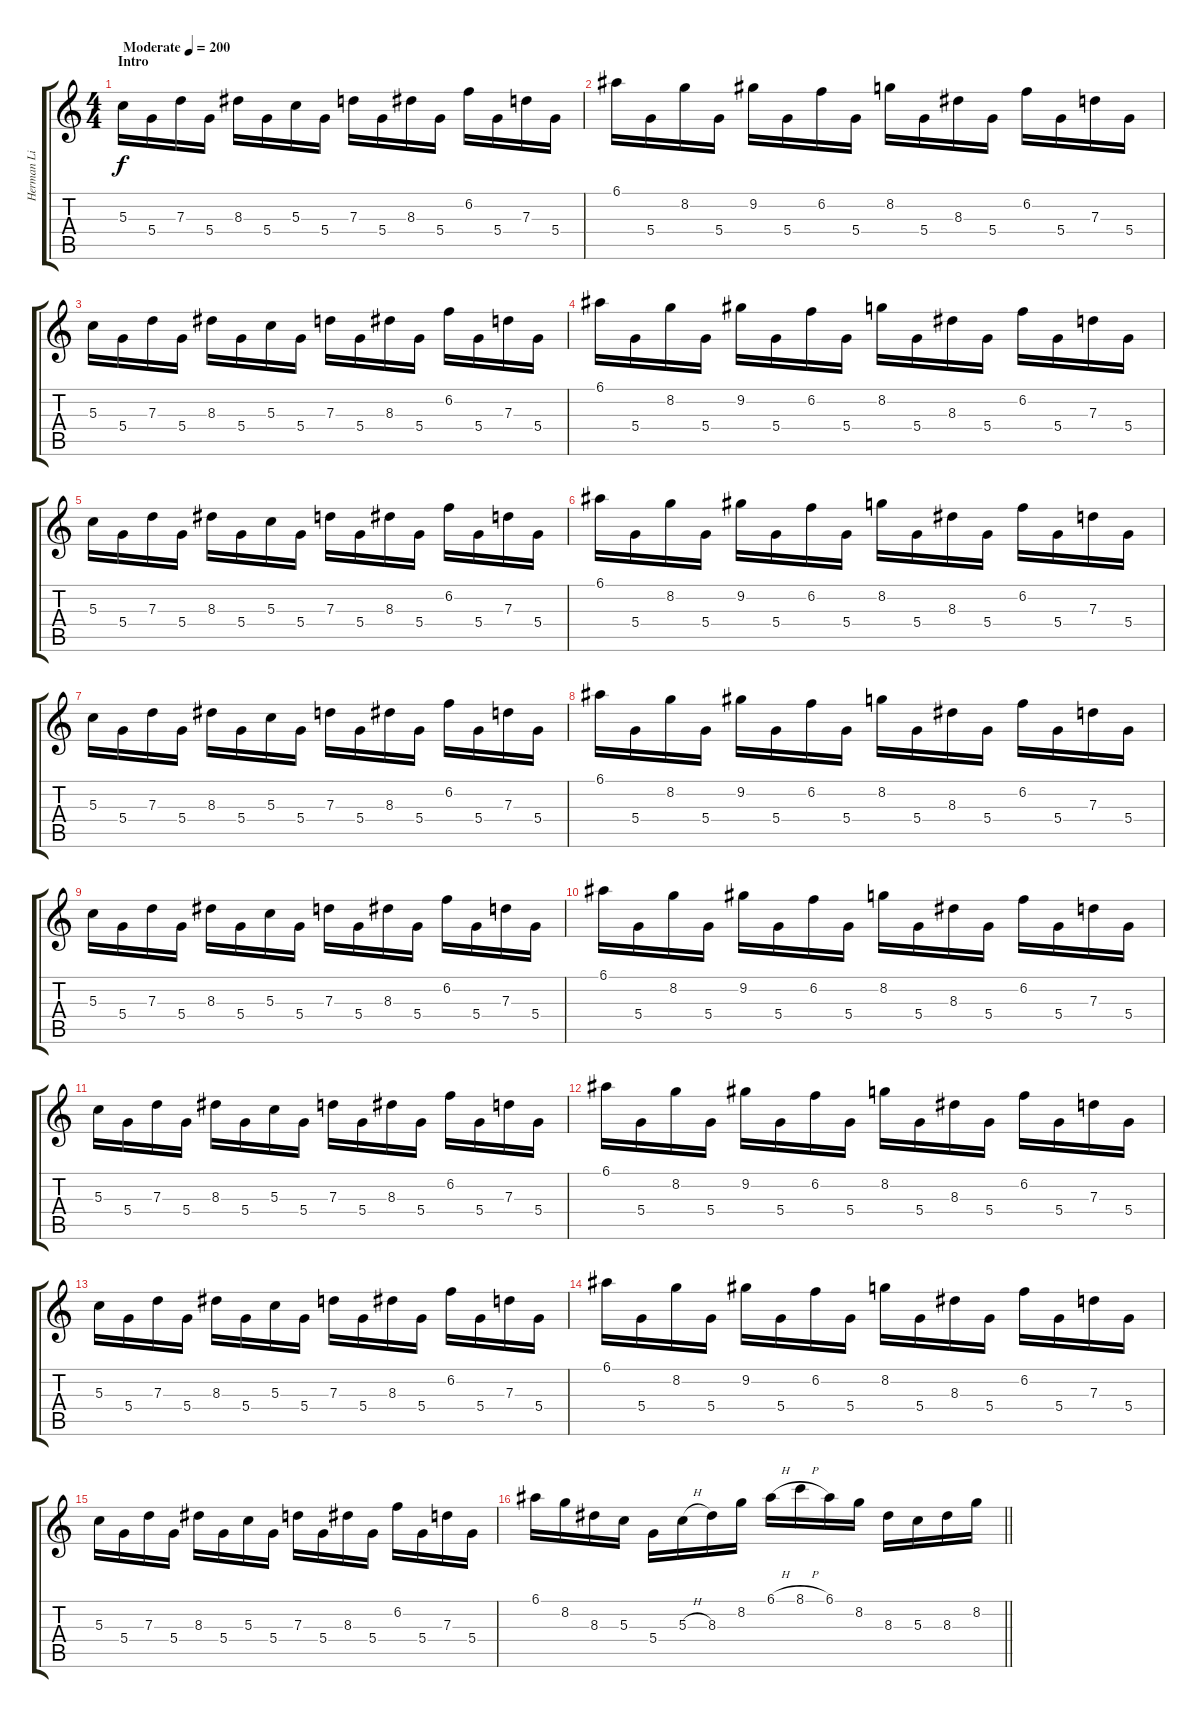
\track ("Herman Li (Lead Guitar)" "Herman Li ") {instrument overdrivenguitar}
\staff {score tabs}
\tuning (E4 B3 G3 D3 A2 E2) {hide}
\ts (4 4)
\section ("" "Intro")
\tempo (200 "Moderate")
\clef g2
\ks aminor
5.3.16{dy f volume 13 instrument acousticguitarnylon} 5.4.16 7.3.16 5.4.16 8.3.16 5.4.16 5.3.16 5.4.16 7.3.16 5.4.16 8.3.16 5.4.16 6.2.16 5.4.16 7.3.16 5.4.16 |
6.1.16 5.4.16 8.2.16 5.4.16 9.2.16 5.4.16 6.2.16 5.4.16 8.2.16 5.4.16 8.3.16 5.4.16 6.2.16 5.4.16 7.3.16 5.4.16 |
5.3.16 5.4.16 7.3.16 5.4.16 8.3.16 5.4.16 5.3.16 5.4.16 7.3.16 5.4.16 8.3.16 5.4.16 6.2.16 5.4.16 7.3.16 5.4.16 |
6.1.16 5.4.16 8.2.16 5.4.16 9.2.16 5.4.16 6.2.16 5.4.16 8.2.16 5.4.16 8.3.16 5.4.16 6.2.16 5.4.16 7.3.16 5.4.16 |
5.3.16 5.4.16 7.3.16 5.4.16 8.3.16 5.4.16 5.3.16 5.4.16 7.3.16 5.4.16 8.3.16 5.4.16 6.2.16 5.4.16 7.3.16 5.4.16 |
6.1.16 5.4.16 8.2.16 5.4.16 9.2.16 5.4.16 6.2.16 5.4.16 8.2.16 5.4.16 8.3.16 5.4.16 6.2.16 5.4.16 7.3.16 5.4.16 |
5.3.16 5.4.16 7.3.16 5.4.16 8.3.16 5.4.16 5.3.16 5.4.16 7.3.16 5.4.16 8.3.16 5.4.16 6.2.16 5.4.16 7.3.16 5.4.16 |
6.1.16 5.4.16 8.2.16 5.4.16 9.2.16 5.4.16 6.2.16 5.4.16 8.2.16 5.4.16 8.3.16 5.4.16 6.2.16 5.4.16 7.3.16 5.4.16 |
5.3.16 5.4.16 7.3.16 5.4.16 8.3.16 5.4.16 5.3.16 5.4.16 7.3.16 5.4.16 8.3.16 5.4.16 6.2.16 5.4.16 7.3.16 5.4.16 |
6.1.16 5.4.16 8.2.16 5.4.16 9.2.16 5.4.16 6.2.16 5.4.16 8.2.16 5.4.16 8.3.16 5.4.16 6.2.16 5.4.16 7.3.16 5.4.16 |
5.3.16 5.4.16 7.3.16 5.4.16 8.3.16 5.4.16 5.3.16 5.4.16 7.3.16 5.4.16 8.3.16 5.4.16 6.2.16 5.4.16 7.3.16 5.4.16 |
6.1.16 5.4.16 8.2.16 5.4.16 9.2.16 5.4.16 6.2.16 5.4.16 8.2.16 5.4.16 8.3.16 5.4.16 6.2.16 5.4.16 7.3.16 5.4.16 |
5.3.16 5.4.16 7.3.16 5.4.16 8.3.16 5.4.16 5.3.16 5.4.16 7.3.16 5.4.16 8.3.16 5.4.16 6.2.16 5.4.16 7.3.16 5.4.16 |
6.1.16 5.4.16 8.2.16 5.4.16 9.2.16 5.4.16 6.2.16 5.4.16 8.2.16 5.4.16 8.3.16 5.4.16 6.2.16 5.4.16 7.3.16 5.4.16 |
5.3.16 5.4.16 7.3.16 5.4.16 8.3.16 5.4.16 5.3.16 5.4.16 7.3.16 5.4.16 8.3.16 5.4.16 6.2.16 5.4.16 7.3.16 5.4.16 |
\barLineRight lightlight
6.1.16 8.2.16 8.3.16 5.3.16 5.4.16 5.3{h}.16 8.3.16 8.2.16 6.1{h}.16 8.1{h}.16 6.1.16 8.2.16 8.3.16 5.3.16 8.3.16 8.2.16
